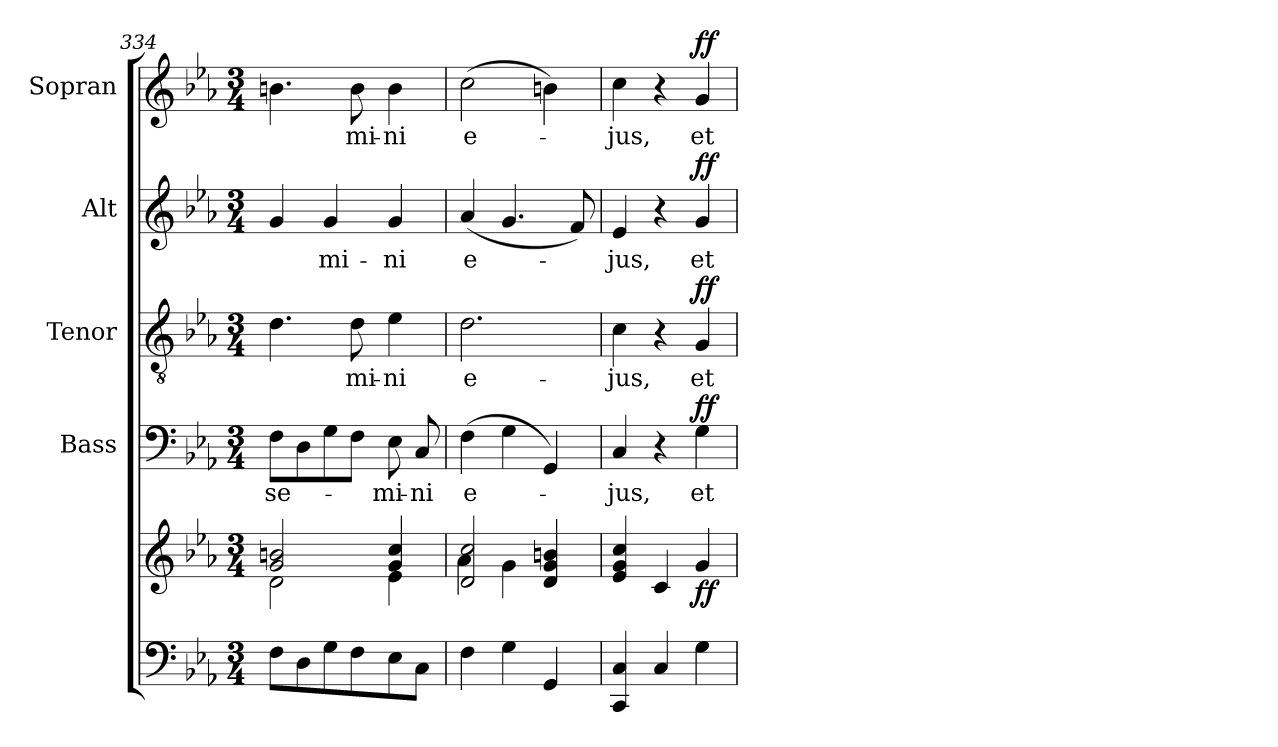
**kern	**kern	**dynam	**kern	**text	**dynam	**kern	**text	**dynam	**kern	**text	**dynam	**kern	**text	**dynam
*part5	*part5	*part5	*part4	*part4	*part4	*part3	*part3	*part3	*part2	*part2	*part2	*part1	*part1	*part1
*staff6	*staff5	*staff5/6	*staff4	*staff4	*staff4	*staff3	*staff3	*staff3	*staff2	*staff2	*staff2	*staff1	*staff1	*staff1
*	*	*	*I"Bass	*	*	*I"Tenor	*	*	*I"Alt	*	*	*I"Sopran	*	*
*	*	*	*I'B.	*	*	*I'T.	*	*	*I'A.	*	*	*I'S.	*	*
*clefF4	*clefG2	*	*clefF4	*	*	*clefGv2	*	*	*clefG2	*	*	*clefG2	*	*
*k[b-e-a-]	*k[b-e-a-]	*	*k[b-e-a-]	*	*	*k[b-e-a-]	*	*	*k[b-e-a-]	*	*	*k[b-e-a-]	*	*
*E-:	*E-:	*	*E-:	*	*	*E-:	*	*	*E-:	*	*	*E-:	*	*
*M3/4	*M3/4	*	*M3/4	*	*	*M3/4	*	*	*M3/4	*	*	*M3/4	*	*
=334	=334	=334	=334	=334	=334	=334	=334	=334	=334	=334	=334	=334	=334	=334
*	*^	*	*	*	*	*	*	*	*	*	*	*	*	*
!	!	!	!	!	!LO:LY:b	!	!	!	!	!	!	!	!	!	!
8F\L	2g/ 2bn/	2d\	.	8F\L	se-	.	4.d\	.	.	4g/	.	.	4.bn\	.	.
8D\	.	.	.	8D\	.	.	.	.	.	.	.	.	.	.	.
!	!	!	!	!	!	!	!	!	!	!	!LO:LY:b	!	!	!	!
8G\	.	.	.	8G\	.	.	.	.	.	4g/	-mi-	.	.	.	.
!	!	!	!	!	!	!	!	!LO:LY:b	!	!	!	!	!	!LO:LY:b	!
8F\	.	.	.	8F\J	.	.	8d\	-mi-	.	.	.	.	8b\	-mi-	.
!	!	!	!	!	!LO:LY:b	!	!	!LO:LY:b	!	!	!LO:LY:b	!	!	!LO:LY:b	!
8E-\	4g/ 4cc/	4e-\	.	8E-\	-mi-	.	4e-\	-ni	.	4g/	-ni	.	4b\	-ni	.
!	!	!	!	!	!LO:LY:b	!	!	!	!	!	!	!	!	!	!
8C\J	.	.	.	8C/	-ni	.	.	.	.	.	.	.	.	.	.
=335	=335	=335	=335	=335	=335	=335	=335	=335	=335	=335	=335	=335	=335	=335	=335
!	!	!	!	!	!LO:LY:b	!	!	!LO:LY:b	!	!	!LO:LY:b	!	!	!LO:LY:b	!
4F\	2d/ 2cc/	4a-\	.	(>4F\	e-	.	2.d\	e-	.	(<4a-/	e-	.	(>2cc\	e-	.
4G\	.	4g\	.	4G\	.	.	.	.	.	4.g/	.	.	.	.	.
4GG/	4d/ 4g/ 4bn/	4ryy	.	4GG/)	.	.	.	.	.	.	.	.	4bn\)	.	.
.	.	.	.	.	.	.	.	.	.	8f/)	.	.	.	.	.
*	*v	*v	*	*	*	*	*	*	*	*	*	*	*	*	*
=336	=336	=336	=336	=336	=336	=336	=336	=336	=336	=336	=336	=336	=336	=336
!	!	!	!	!LO:LY:b	!	!	!LO:LY:b	!	!	!LO:LY:b	!	!	!LO:LY:b	!
4CC/ 4C/	4e-/ 4g/ 4cc/	.	4C/	-jus,	.	4c\	-jus,	.	4e-/	-jus,	.	4cc\	-jus,	.
4C/	4c/	.	4r	.	.	4r	.	.	4r	.	.	4r	.	.
!	!	!LO:DY:b	!	!LO:LY:b	!LO:DY:a	!	!LO:LY:b	!LO:DY:a	!	!LO:LY:b	!LO:DY:a	!	!LO:LY:b	!LO:DY:a
4G\	4g/	ff	4G\	et	ff	4G/	et	ff	4g/	et	ff	4g/	et	ff
=	=	=	=	=	=	=	=	=	=	=	=	=	=	=
*-	*-	*-	*-	*-	*-	*-	*-	*-	*-	*-	*-	*-	*-	*-
